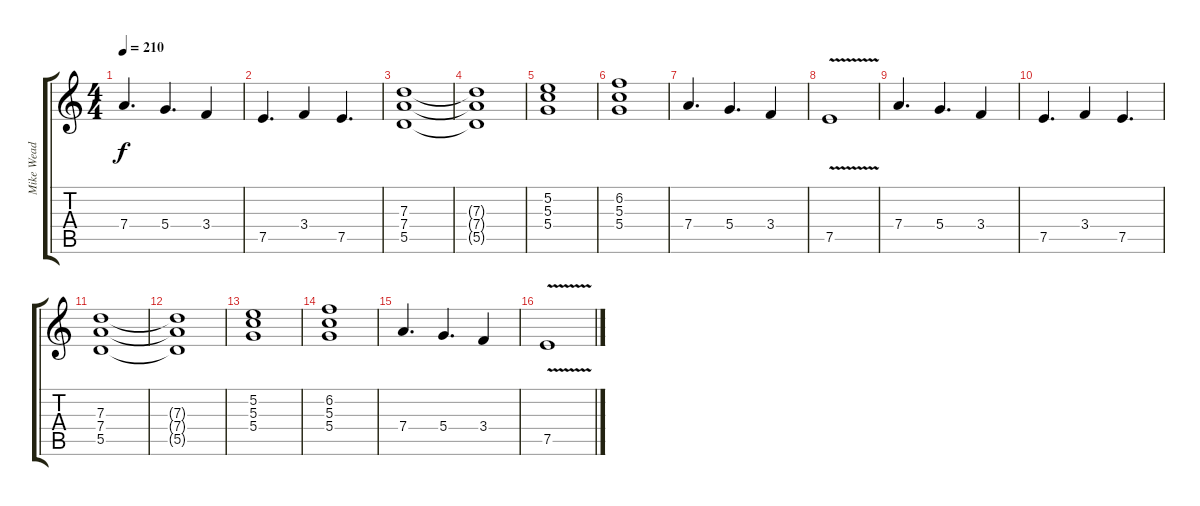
\track ("Mike Wead" "Mike Wead") {instrument distortionguitar}
\staff {score tabs}
\tuning (E4 B3 G3 D3 A2 E2) {hide}
\ts (4 4)
\tempo 210
\clef g2
\ks c
7.4.4{d dy f} 5.4.4{d} 3.4.4 |
7.5.4{d} 3.4.4 7.5.4{d} |
(7.3 7.4 5.5).1 |
(7.3{t} 7.4{t} 5.5{t}).1 |
(5.2 5.3 5.4).1 |
(6.2 5.3 5.4).1 |
7.4.4{d} 5.4.4{d} 3.4.4 |
7.5{v}.1 |
7.4.4{d} 5.4.4{d} 3.4.4 |
7.5.4{d} 3.4.4 7.5.4{d} |
(7.3 7.4 5.5).1 |
(7.3{t} 7.4{t} 5.5{t}).1 |
(5.2 5.3 5.4).1 |
(6.2 5.3 5.4).1 |
7.4.4{d} 5.4.4{d} 3.4.4 |
7.5{v}.1
